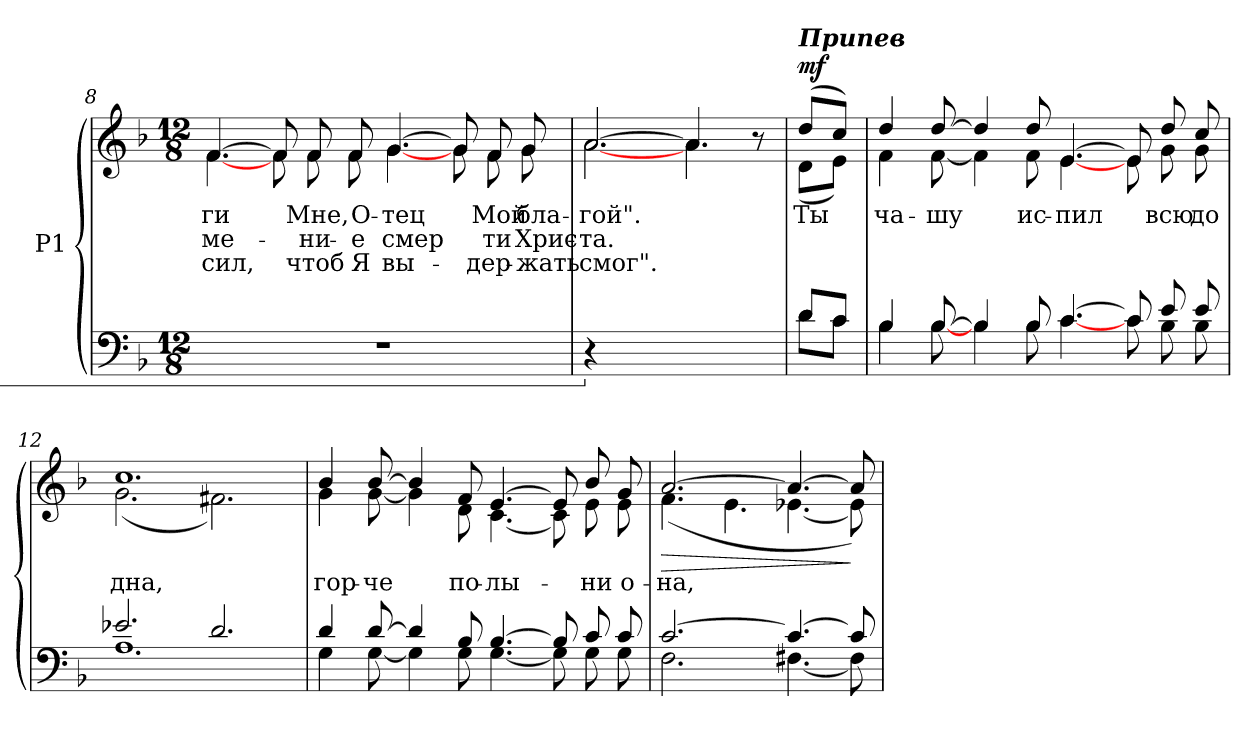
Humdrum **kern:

**kern	**kern	**text	**text	**text	**dynam
*part1	*part1	*part1	*part1	*part1	*part1
*staff2	*staff1	*staff1	*staff1	*staff1	*staff1/2
*I"P1	*	*	*	*	*
*clefF4	*clefG2	*	*	*	*
*k[b-]	*k[b-]	*	*	*	*
*d:	*d:	*	*	*	*
*M12/8	*M12/8	*	*	*	*
=8	=8	=8	=8	=8	=8
!LO:N:vis=1	!	!	!	!	!
!	!	!LO:LY:b:color=#000000	!LO:LY:b:color=#000000	!LO:LY:b:color=#000000	!
*	*^	*	*	*	*
1.r	[4.fi/	[4.fi\	-ги	ме-	сил,	.
.	8fi/]	8fi\	.	.	.	.
!	!	!	!LO:LY:b:color=#000000	!LO:LY:b:color=#000000	!LO:LY:b:color=#000000	!
.	8fi/	8fi\	Мне,	ни-	-чтоб	.
!	!	!	!LO:LY:b:color=#000000	!LO:LY:b:color=#000000	!LO:LY:b:color=#000000	!
.	8fi/	8fi\	О-	-е	Я	.
!	!	!	!LO:LY:b:color=#000000	!LO:LY:b:color=#000000	!LO:LY:b:color=#000000	!
.	[4.gi/	[4.gi\	-тец	смер	вы-	.
.	8gi/]	8gi\	.	.	.	.
!	!	!	!LO:LY:b:color=#000000	!LO:LY:b:color=#000000	!LO:LY:b:color=#000000	!
.	8fi/	8fi\	Мой	-ти	дер-	.
!	!	!	!LO:LY:b:color=#000000	!LO:LY:b:color=#000000	!LO:LY:b:color=#000000	!
.	8gi/	8gi\	бла-	-Хрис-	-жать	.
=9	=9	=9	=9	=9	=9	=9
!LO:N:vis=1	!	!	!	!	!	!
!	!	!	!LO:LY:b:color=#000000	!LO:LY:b:color=#000000	!LO:LY:b:color=#000000	!
4%5r	[2.ai/	[2.ai\	-гой".	та.	смог".	.
.	4.ai/]	4.ai\	.	.	.	.
.	8r	8ryy	.	.	.	.
!!LO:LB:g=z	!!
=10	=10	=10	=10	=10	=10	=10
*^	*	*	*	*	*	*
!	!	!LO:TX:a:Bi:t=Припев	!	!	!	!	!
!	!	!	!	!LO:LY:b:color=#000000	!	!	!
8di/L	8di\L	(8ddi/L	(8di\L	Ты	.	.	mf
8ci/J	8ci\J	8cci/J)	8ei\J)	.	.	.	.
=11	=11	=11	=11	=11	=11	=11	=11
!	!	!	!	!LO:LY:b:color=#000000	!	!	!
4B-i/	4B-i\	4ddi/	4fi\	ча-	.	.	.
!	!	!	!	!LO:LY:b:color=#000000	!	!	!
[8B-i/	[8B-i\	[8ddi/	[8fi\	-шу	.	.	.
4B-i/]	4B-i\	4ddi/]	4fi\]	.	.	.	.
!	!	!	!	!LO:LY:b:color=#000000	!	!	!
8B-i/	8B-i\	8ddi/	8fi\	ис-	.	.	.
!	!	!	!	!LO:LY:b:color=#000000	!	!	!
[4.ci/	[4.ci\	[4.ei/	[4.ei\	-пил	.	.	.
8ci/]	8ci\	8ei/]	8ei\	.	.	.	.
!	!	!	!	!LO:LY:b:color=#000000	!	!	!
8ei/	8B-i\	8ddi/	8gi\	всю	.	.	.
!	!	!	!	!LO:LY:b:color=#000000	!	!	!
8ei/	8B-i\	8cci/	8gi\	до	.	.	.
=12	=12	=12	=12	=12	=12	=12	=12
!	!	!	!	!LO:LY:b:color=#000000	!	!	!
2.e-Xi/	1.Ai	1.cci	(2.gi\	дна,	.	.	.
2.di/	.	.	2.f#Xi\)	.	.	.	.
=13	=13	=13	=13	=13	=13	=13	=13
!	!	!	!	!LO:LY:b:color=#000000	!	!	!
4di/	4Gi\	4b-i/	4gi\	гор-	.	.	.
!	!	!	!	!LO:LY:b:color=#000000	!	!	!
[8di/	[8Gi\	[8b-i/	[8gi\	-че	.	.	.
4di/]	4Gi\]	4b-i/]	4gi\]	.	.	.	.
!	!	!	!	!LO:LY:b:color=#000000	!	!	!
8B-i/	8Gi\	8fi/	8di\	по-	.	.	.
!	!	!	!	!LO:LY:b:color=#000000	!	!	!
[4.B-i/	[4.Gi\	[4.ei/	[4.ci\	-лы-	.	.	.
8B-i/]	8Gi\]	8ei/]	8ci\]	.	.	.	.
!	!	!	!	!LO:LY:b:color=#000000	!	!	!
8ci/	8Gi\	8b-i/	8ei\	-ни	.	.	.
!	!	!	!	!LO:LY:b:color=#000000	!	!	!
8ci/	8Gi\	8gi/	8ei\	о-	.	.	.
=14	=14	=14	=14	=14	=14	=14	=14
!	!	!	!	!LO:LY:b:color=#000000	!	!	!LO:HP:b
[2.ci/	2.Fi\	[2.ai/	(4.fi\	-на,	.	.	>
.	.	.	4.ei\	.	.	.	.
4.ci/_	[4.F#Xi\	4.ai/_	[4.e-Xi\	.	.	.	.
8ci/]	8F#i\]	8ai/]	8e-i\])	.	.	.	]
*v	*v	*	*	*	*	*	*
*	*v	*v	*	*	*	*
=	=	=	=	=	=
*-	*-	*-	*-	*-	*-
